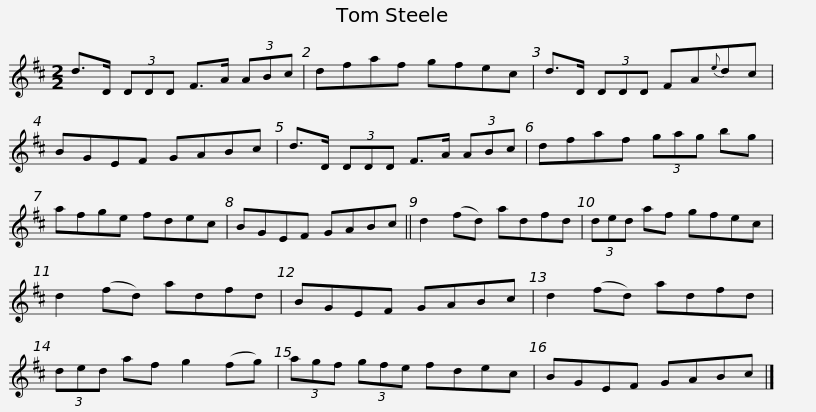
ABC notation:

X:1
L:1/8
M:2/2
I:linebreak $
K:D
V:1 treble
V:1
 d>D (3DDD F>A (3ABc | dfaf gfec | d>D (3DDD FA{e}dc | BGEF GABc |$ d>D (3DDD F>A (3ABc | %5
 dfaf (3gag bg | afge fdec | BGEF GABc || d2 (fd) adfd |$ (3ded af gfec | %10
 d2 (fd) adfd | BGEF GABc | d2 (fd) adfd | (3ded af g2 (fg) |$ (3agf (3gfe fdec | %15
 BGEF GABc |] %16
